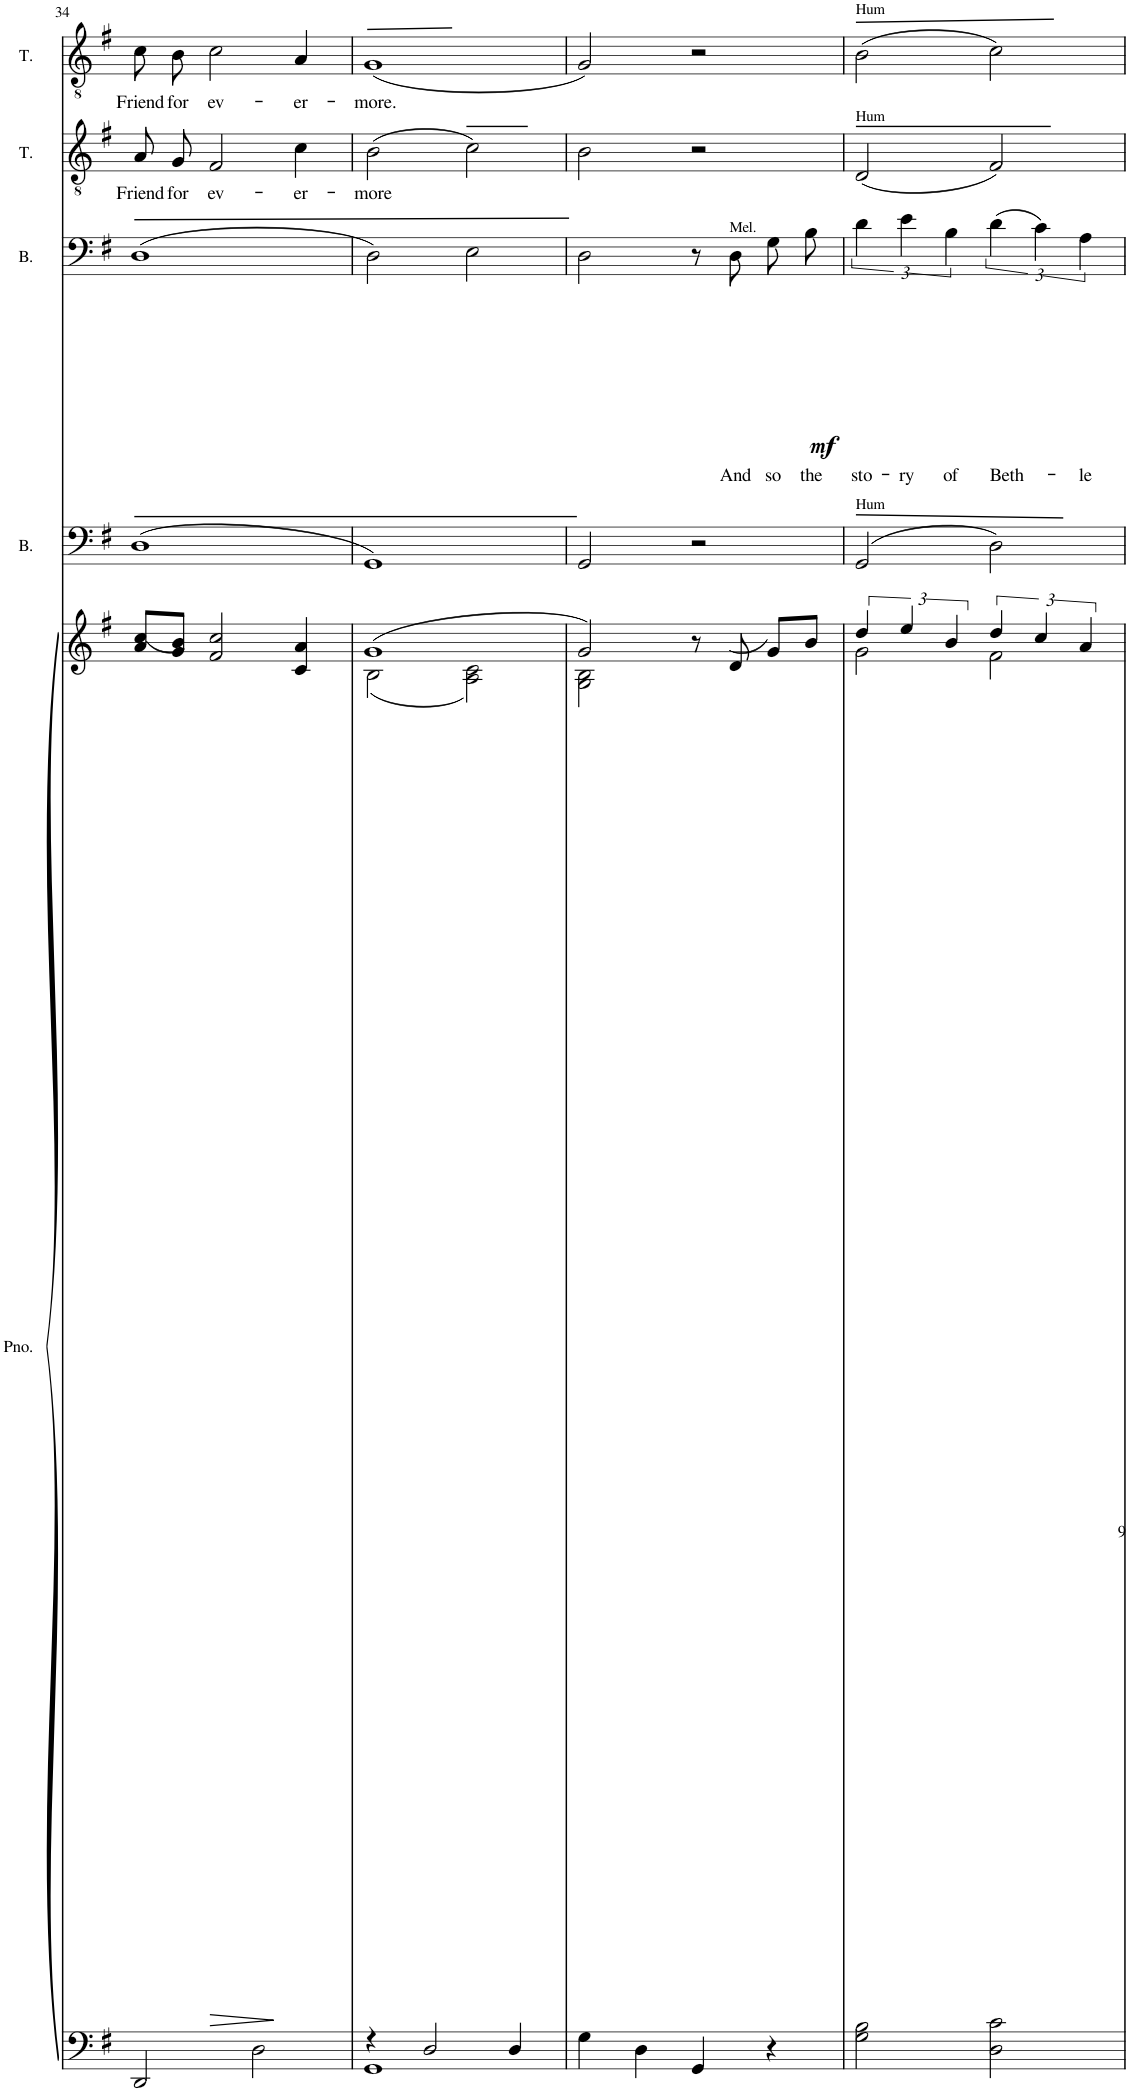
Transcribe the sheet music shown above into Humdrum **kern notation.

**kern	**kern	**dynam	**kern	**kern	**text	**dynam	**kern	**text	**kern	**text
*part5	*part5	*part5	*part4	*part3	*part3	*part3	*part2	*part2	*part1	*part1
*staff6	*staff5	*staff5/6	*staff4	*staff3	*staff3	*staff3	*staff2	*staff2	*staff1	*staff1
*I"Piano	*	*	*I"Bass	*I"Bass	*	*	*I"Tenor	*	*I"Tenor	*
*I'Pno.	*	*	*I'B.	*I'B.	*	*	*I'T.	*	*I'T.	*
!!LO:PB:g=z
*clefF4	*clefG2	*	*clefF4	*clefF4	*	*	*clefGv2	*	*clefGv2	*
*k[f#]	*k[f#]	*	*k[f#]	*k[f#]	*	*	*k[f#]	*	*k[f#]	*
*M4/4	*M4/4	*	*M4/4	*M4/4	*	*	*M4/4	*	*M4/4	*
*met(c)	*met(c)	*	*met(c)	*met(c)	*	*	*met(c)	*	*met(c)	*
=34	=34	=34	=34	=34	=34	=34	=34	=34	=34	=34
!	!	!	!	!	!	!	!	!LO:LY:b	!	!LO:LY:b
2DD/	(8a/ 8cc/L	.	(1D	(1D	.	.	8A/L	Friend	8c\L	Friend
!	!	!	!	!	!	!	!	!LO:LY:b	!	!LO:LY:b
.	8g/ 8b/J)	.	.	.	.	.	8G/J	for	8B\J	for
!	!	!LO:HP:b	!	!	!	!	!	!LO:LY:b	!	!LO:LY:b
.	2f#/ 2cc/	>	.	.	.	.	2F#/	ev-	2c\	ev-
2D\	.	.	.	.	.	.	.	.	.	.
!	!	!	!	!	!	!	!	!LO:LY:b	!	!LO:LY:b
.	4c/ 4a/	.	.	.	.	.	4c\	-er-	4A/	-er-
.	.	]	.	.	.	.	.	.	.	.
=35	=35	=35	=35	=35	=35	=35	=35	=35	=35	=35
*^	*^	*	*	*	*	*	*	*	*	*
!	!	!	!	!	!	!	!	!	!	!LO:LY:b	!	!LO:LY:b
4r	1GG	(1g	(2B\	.	1GG)	2D\)	.	.	(2B\	-more	(1G	-more.
2D/	.	.	.	.	.	.	.	.	.	.	.	.
.	.	.	2A\ 2c\)	.	.	2E\	.	.	2c\)	.	.	.
4D/	.	.	.	.	.	.	.	.	.	.	.	.
*v	*v	*	*	*	*	*	*	*	*	*	*	*
=36	=36	=36	=36	=36	=36	=36	=36	=36	=36	=36	=36
4G\	2g/)	2G\ 2B\	.	2GG/	2D\	.	.	2B\	.	2G/)	.
4D\	.	.	.	.	.	.	.	.	.	.	.
4GG/	8r	2ryy	.	2r	8r	.	.	2r	.	2r	.
!	!	!	!	!	!LO:TX:a:t=Mel.	!	!	!	!	!	!
!	!	!	!	!	!	!LO:LY:b	!LO:DY:b	!	!	!	!
.	(8d/	.	.	.	8D\	And	mf	.	.	.	.
!	!	!	!	!	!	!LO:LY:b	!	!	!	!	!
4r	8g/L)	.	.	.	8G\L	so	.	.	.	.	.
!	!	!	!	!	!	!LO:LY:b	!	!	!	!	!
.	8b/J	.	.	.	8B\J	the	.	.	.	.	.
=37	=37	=37	=37	=37	=37	=37	=37	=37	=37	=37	=37
!	!	!	!	!	!	!	!	!	!	!LO:TX:a:t=Hum	!
!	!	!	!	!	!	!	!	!LO:TX:a:t=Hum	!	!	!
!	!	!	!	!LO:TX:a:t=Hum	!	!	!	!	!	!	!
!	!	!	!	!	!	!LO:LY:b	!	!	!	!	!
2G\ 2B\	6dd/	2g\	.	(2GG/	6d\	sto-	.	(2D/	.	(2B\	.
!	!	!	!	!	!	!LO:LY:b	!	!	!	!	!
.	6ee/	.	.	.	6e\	-ry	.	.	.	.	.
!	!	!	!	!	!	!LO:LY:b	!	!	!	!	!
.	6b/	.	.	.	6B\	of	.	.	.	.	.
!	!	!	!	!	!	!LO:LY:b	!	!	!	!	!
2D\ 2c\	6dd/	2f#\	.	2D\)	(6d\	Beth-	.	2F#/)	.	2c\)	.
.	6cc/	.	.	.	6c\)	.	.	.	.	.	.
!	!	!	!	!	!	!LO:LY:b	!	!	!	!	!
.	6a/	.	.	.	6A\	-le	.	.	.	.	.
*	*v	*v	*	*	*	*	*	*	*	*	*
=	=	=	=	=	=	=	=	=	=	=
*-	*-	*-	*-	*-	*-	*-	*-	*-	*-	*-
